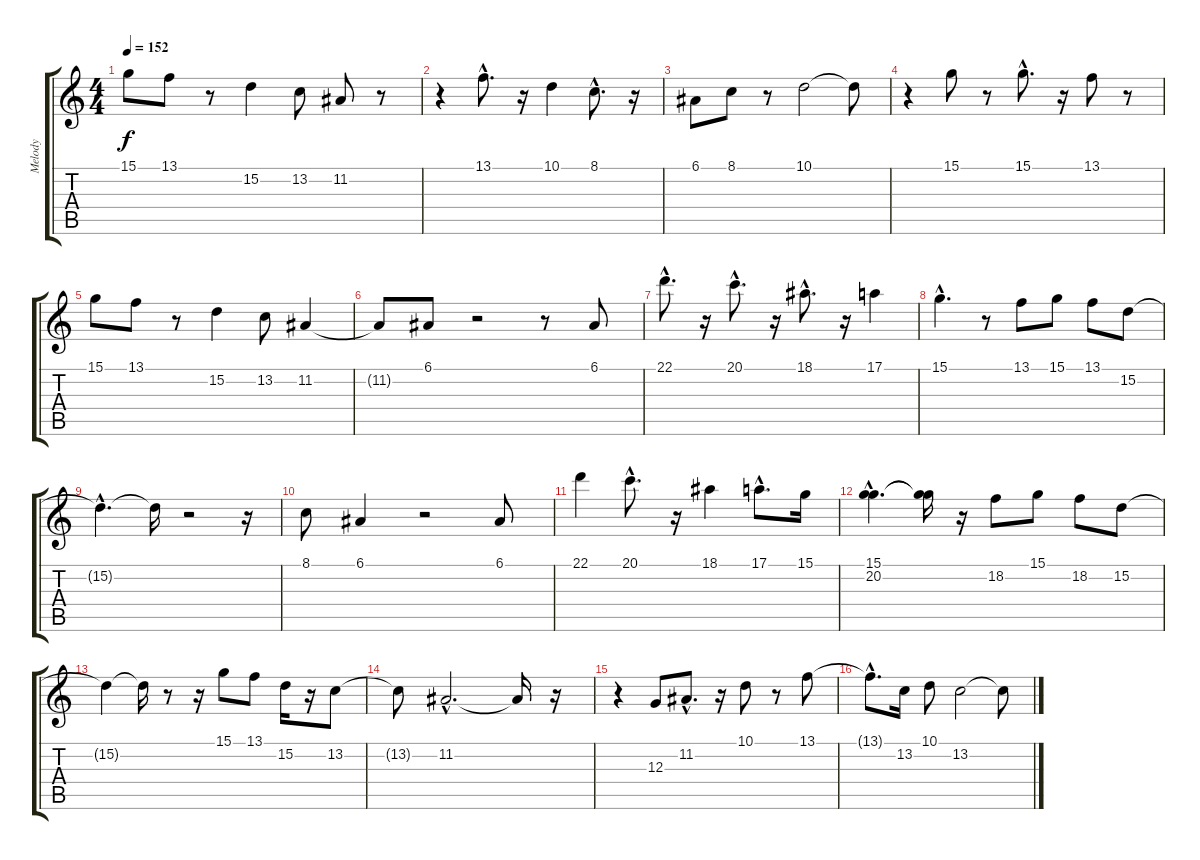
\track ("Melody" "Melody") {instrument reedorgan}
\staff {score tabs}
\tuning (E4 B3 G3 D3 A2 E2) {hide}
\ts (4 4)
\tempo 152
\clef g2
\ks c
15.1.8{dy f} 13.1.8 r.8 15.2.4 13.2.8 11.2.8 r.8 |
r.4 13.1{hac}.8{d} r.16 10.1.4 8.1{hac}.8{d} r.16 |
6.1.8 8.1.8 r.8 10.1.2 10.1{t}.8 |
r.4 15.1.8 r.8 15.1{hac}.8{d} r.16 13.1.8 r.8 |
15.1.8 13.1.8 r.8 15.2.4 13.2.8 11.2.4 |
11.2{t}.8 6.1.8 r.2 r.8 6.1.8 |
22.1{hac}.8{d} r.16 20.1{hac}.8{d} r.16 18.1{hac}.8{d} r.16 17.1.4 |
15.1{hac}.4{d} r.8 13.1.8 15.1.8 13.1.8 15.2.8 |
15.2{hac t}.4{d} 15.2{t}.16 r.2 r.16 |
8.1.8 6.1.4 r.2 6.1.8 |
22.1.4 20.1{hac}.8{d} r.16 18.1.4 17.1{hac}.8{d} 15.1.16 |
(15.1{hac} 20.2{hac}).4{d} (15.1{t} 20.2{t}).16 r.16 18.2.8 15.1.8 18.2.8 15.2.8 |
15.2{t}.4 15.2{t}.16 r.8 r.16 15.1.8 13.1.8 15.2.16 r.16 13.2.8 |
13.2{t}.8 11.2{hac}.2{d} 11.2{t}.16 r.16 |
r.4 12.3.8 11.2{hac}.8{d} r.16 10.1.8 r.8 13.1.8 |
13.1{hac t}.8{d} 13.2.16 10.1.8 13.2.2 13.2{t}.8
